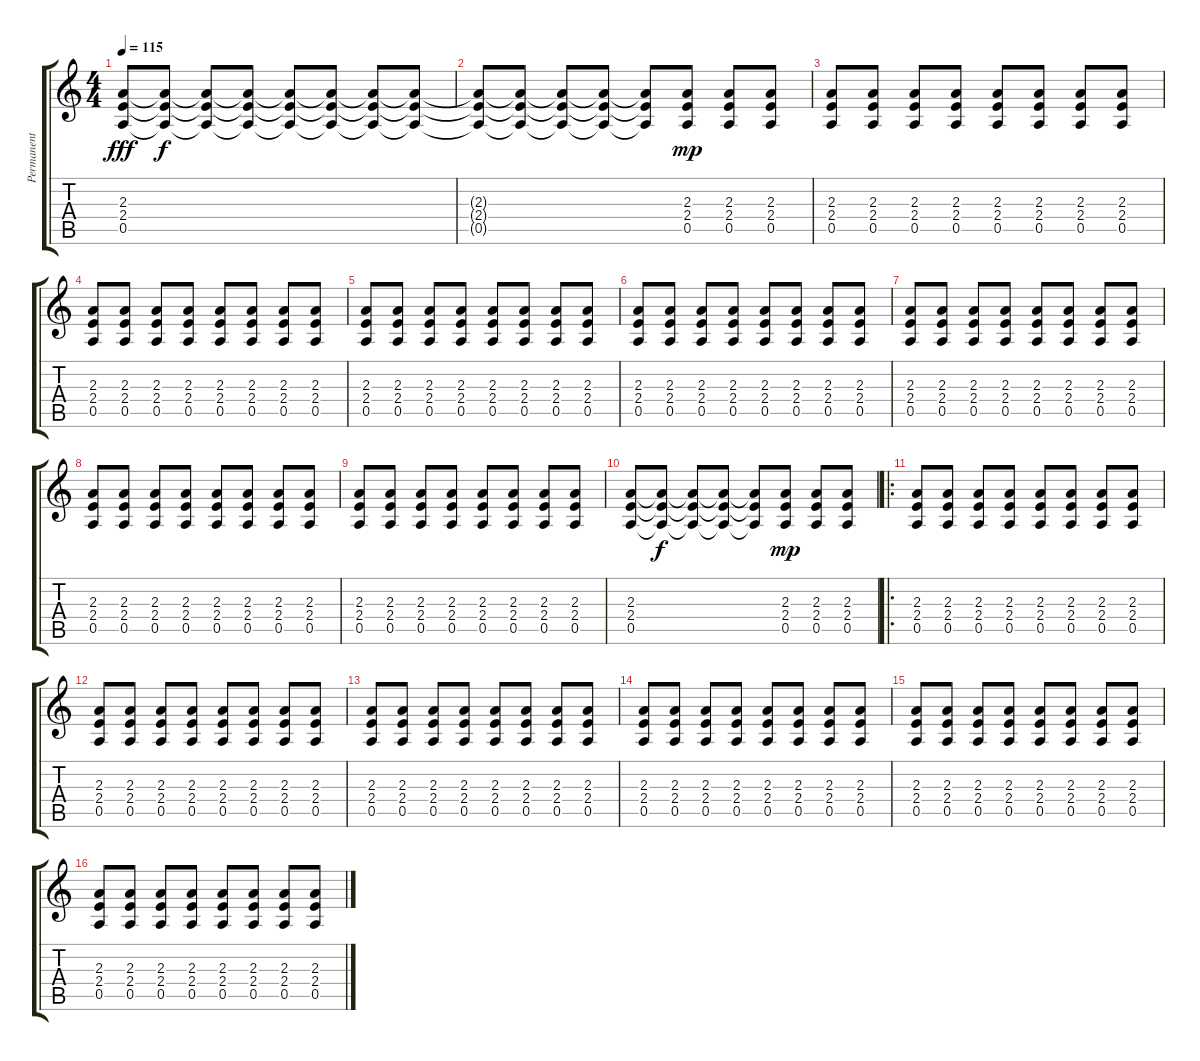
\track ("Permanent Distortion" "Permanent ") {instrument overdrivenguitar}
\staff {score tabs}
\tuning (E4 B3 G3 D3 A2 E2) {hide}
\ts (4 4)
\tempo 115
\clef g2
\ks c
(2.3 2.4 0.5).8{dy fff} (2.3{t} 2.4{t} 0.5{t}).8{dy f} (2.3{t} 2.4{t} 0.5{t}).8 (2.3{t} 2.4{t} 0.5{t}).8 (2.3{t} 2.4{t} 0.5{t}).8 (2.3{t} 2.4{t} 0.5{t}).8 (2.3{t} 2.4{t} 0.5{t}).8 (2.3{t} 2.4{t} 0.5{t}).8 |
(2.3{t} 2.4{t} 0.5{t}).8 (2.3{t} 2.4{t} 0.5{t}).8 (2.3{t} 2.4{t} 0.5{t}).8 (2.3{t} 2.4{t} 0.5{t}).8 (2.3{t} 2.4{t} 0.5{t}).8 (2.3 2.4 0.5).8{dy mp} (2.3 2.4 0.5).8 (2.3 2.4 0.5).8 |
(2.3 2.4 0.5).8 (2.3 2.4 0.5).8 (2.3 2.4 0.5).8 (2.3 2.4 0.5).8 (2.3 2.4 0.5).8 (2.3 2.4 0.5).8 (2.3 2.4 0.5).8 (2.3 2.4 0.5).8 |
(2.3 2.4 0.5).8 (2.3 2.4 0.5).8 (2.3 2.4 0.5).8 (2.3 2.4 0.5).8 (2.3 2.4 0.5).8 (2.3 2.4 0.5).8 (2.3 2.4 0.5).8 (2.3 2.4 0.5).8 |
(2.3 2.4 0.5).8 (2.3 2.4 0.5).8 (2.3 2.4 0.5).8 (2.3 2.4 0.5).8 (2.3 2.4 0.5).8 (2.3 2.4 0.5).8 (2.3 2.4 0.5).8 (2.3 2.4 0.5).8 |
(2.3 2.4 0.5).8 (2.3 2.4 0.5).8 (2.3 2.4 0.5).8 (2.3 2.4 0.5).8 (2.3 2.4 0.5).8 (2.3 2.4 0.5).8 (2.3 2.4 0.5).8 (2.3 2.4 0.5).8 |
(2.3 2.4 0.5).8 (2.3 2.4 0.5).8 (2.3 2.4 0.5).8 (2.3 2.4 0.5).8 (2.3 2.4 0.5).8 (2.3 2.4 0.5).8 (2.3 2.4 0.5).8 (2.3 2.4 0.5).8 |
(2.3 2.4 0.5).8 (2.3 2.4 0.5).8 (2.3 2.4 0.5).8 (2.3 2.4 0.5).8 (2.3 2.4 0.5).8 (2.3 2.4 0.5).8 (2.3 2.4 0.5).8 (2.3 2.4 0.5).8 |
(2.3 2.4 0.5).8 (2.3 2.4 0.5).8 (2.3 2.4 0.5).8 (2.3 2.4 0.5).8 (2.3 2.4 0.5).8 (2.3 2.4 0.5).8 (2.3 2.4 0.5).8 (2.3 2.4 0.5).8 |
(2.3 2.4 0.5).8 (2.3{t} 2.4{t} 0.5{t}).8{dy f} (2.3{t} 2.4{t} 0.5{t}).8 (2.3{t} 2.4{t} 0.5{t}).8 (2.3{t} 2.4{t} 0.5{t}).8 (2.3 2.4 0.5).8{dy mp} (2.3 2.4 0.5).8 (2.3 2.4 0.5).8 |
\ro
(2.3 2.4 0.5).8 (2.3 2.4 0.5).8 (2.3 2.4 0.5).8 (2.3 2.4 0.5).8 (2.3 2.4 0.5).8 (2.3 2.4 0.5).8 (2.3 2.4 0.5).8 (2.3 2.4 0.5).8 |
(2.3 2.4 0.5).8 (2.3 2.4 0.5).8 (2.3 2.4 0.5).8 (2.3 2.4 0.5).8 (2.3 2.4 0.5).8 (2.3 2.4 0.5).8 (2.3 2.4 0.5).8 (2.3 2.4 0.5).8 |
(2.3 2.4 0.5).8 (2.3 2.4 0.5).8 (2.3 2.4 0.5).8 (2.3 2.4 0.5).8 (2.3 2.4 0.5).8 (2.3 2.4 0.5).8 (2.3 2.4 0.5).8 (2.3 2.4 0.5).8 |
(2.3 2.4 0.5).8 (2.3 2.4 0.5).8 (2.3 2.4 0.5).8 (2.3 2.4 0.5).8 (2.3 2.4 0.5).8 (2.3 2.4 0.5).8 (2.3 2.4 0.5).8 (2.3 2.4 0.5).8 |
(2.3 2.4 0.5).8 (2.3 2.4 0.5).8 (2.3 2.4 0.5).8 (2.3 2.4 0.5).8 (2.3 2.4 0.5).8 (2.3 2.4 0.5).8 (2.3 2.4 0.5).8 (2.3 2.4 0.5).8 |
(2.3 2.4 0.5).8 (2.3 2.4 0.5).8 (2.3 2.4 0.5).8 (2.3 2.4 0.5).8 (2.3 2.4 0.5).8 (2.3 2.4 0.5).8 (2.3 2.4 0.5).8 (2.3 2.4 0.5).8
